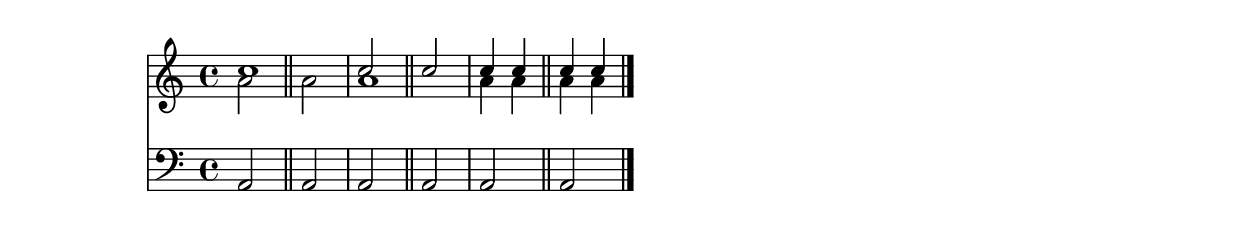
\version "2.18.2"

\language "english"

keyTime = {
    \time 4/4
}

Soprano = \relative c'' {
  \voiceOne
  \keyTime
    c1
    c2 \bar "||" c
    c4 c \bar "||" c c
}

Alto = \relative c'' {
  \voiceTwo
  \keyTime
    a2 \bar "||" a
    a1
    a4 a a a \bar "|."
}

Tenor = \relative c {
  \voiceOne
  \keyTime
  \clef "bass"
    a2 a
    a a
    a a
}

\score
{
  <<
    \new Staff = "treble" \with {}
    <<
      \clef "treble"
      \new Voice = "SopranoVoice" \Soprano
      \new Voice = "AltoVoice" \Alto
    >>
    \new Staff \Tenor
  >>
}
